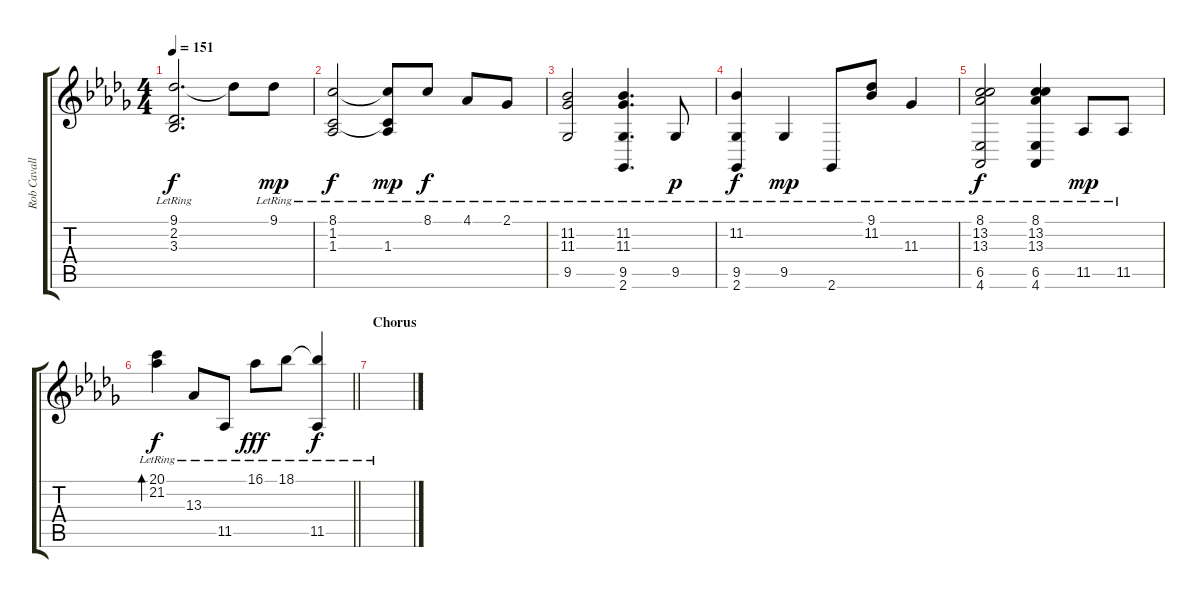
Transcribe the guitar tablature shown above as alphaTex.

\track ("Rob Cavallo" "Rob Cavall") {instrument acousticgrandpiano}
\staff {score tabs}
\tuning (E4 B3 G3 D3 A2 E2) {hide}
\ts (4 4)
\tempo 151
\clef g2
\ks db
(9.1{lr} 2.2{lr} 3.3{lr}).2{d dy f} 9.1{t}.8 9.1{lr}.8{dy mp} |
(8.1{lr} 1.2{lr} 1.3{lr}).2{dy f} (8.1{t} 1.2{t} 1.3{lr}).8{dy mp} 8.1{lr}.8{dy f} 4.1{lr}.8 2.1{lr}.8 |
(11.2{lr} 11.3{lr} 9.5{lr}).2 (11.2{lr} 11.3{lr} 9.5{lr} 2.6{lr}).4{d} 9.5{lr}.8{dy p} |
(11.2{lr} 9.5{lr} 2.6{lr}).4{dy f} 9.5{lr}.4{dy mp} 2.6{lr}.8 (9.1{lr} 11.2{lr}).8 11.3{lr}.4 |
(8.1{lr} 13.2{lr} 13.3{lr} 6.5{lr} 4.6{lr}).2{dy f} (8.1{lr} 13.2{lr} 13.3{lr} 6.5{lr} 4.6{lr}).4 11.5{lr}.8{dy mp} 11.5{lr}.8 |
\barLineRight lightlight
(20.1{lr} 21.2{lr}).4{bd 240 dy f} 13.3{lr}.8 11.5{lr}.8 16.1{lr}.8{dy fff} 18.1{lr}.8 (18.1{t} 11.5{lr}).4{dy f} |
\section ("" "Chorus")
